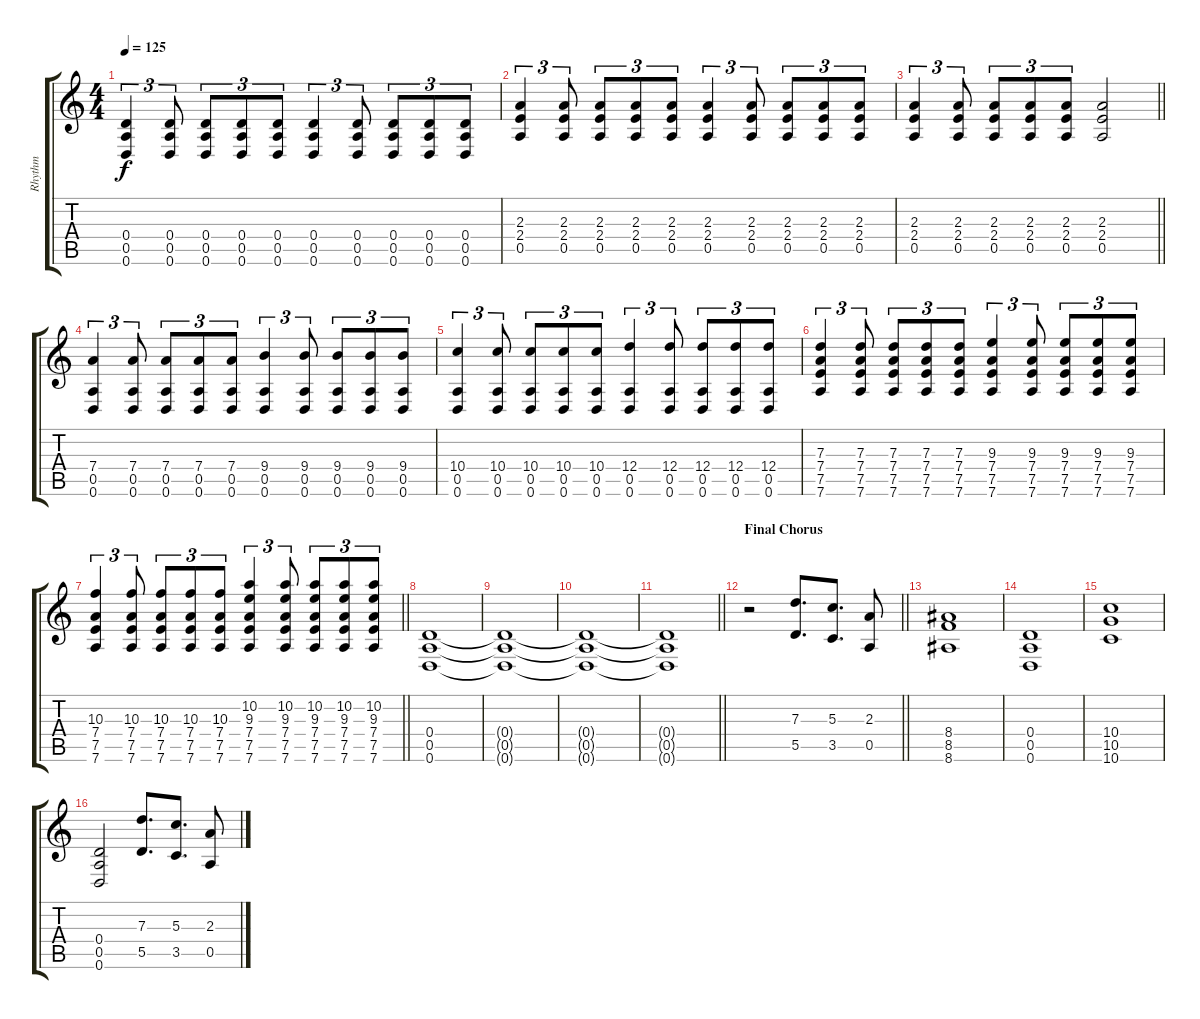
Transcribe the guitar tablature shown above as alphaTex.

\track ("Rhythm" "Rhythm") {instrument distortionguitar}
\staff {score tabs}
\tuning (E4 B3 G3 D3 A2 D2) {hide}
\ts (4 4)
\tempo 125
\clef g2
\ks c
(0.4 0.5 0.6).4{tu (3 2) dy f} (0.4 0.5 0.6).8{tu (3 2)} (0.4 0.5 0.6).8{tu (3 2)} (0.4 0.5 0.6).8{tu (3 2)} (0.4 0.5 0.6).8{tu (3 2)} (0.4 0.5 0.6).4{tu (3 2)} (0.4 0.5 0.6).8{tu (3 2)} (0.4 0.5 0.6).8{tu (3 2)} (0.4 0.5 0.6).8{tu (3 2)} (0.4 0.5 0.6).8{tu (3 2)} |
(2.3 2.4 0.5).4{tu (3 2)} (2.3 2.4 0.5).8{tu (3 2)} (2.3 2.4 0.5).8{tu (3 2)} (2.3 2.4 0.5).8{tu (3 2)} (2.3 2.4 0.5).8{tu (3 2)} (2.3 2.4 0.5).4{tu (3 2)} (2.3 2.4 0.5).8{tu (3 2)} (2.3 2.4 0.5).8{tu (3 2)} (2.3 2.4 0.5).8{tu (3 2)} (2.3 2.4 0.5).8{tu (3 2)} |
\barLineRight lightlight
(2.3 2.4 0.5).4{tu (3 2)} (2.3 2.4 0.5).8{tu (3 2)} (2.3 2.4 0.5).8{tu (3 2)} (2.3 2.4 0.5).8{tu (3 2)} (2.3 2.4 0.5).8{tu (3 2)} (2.3 2.4 0.5).2 |
(7.4 0.5 0.6).4{tu (3 2)} (7.4 0.5 0.6).8{tu (3 2)} (7.4 0.5 0.6).8{tu (3 2)} (7.4 0.5 0.6).8{tu (3 2)} (7.4 0.5 0.6).8{tu (3 2)} (9.4 0.5 0.6).4{tu (3 2)} (9.4 0.5 0.6).8{tu (3 2)} (9.4 0.5 0.6).8{tu (3 2)} (9.4 0.5 0.6).8{tu (3 2)} (9.4 0.5 0.6).8{tu (3 2)} |
(10.4 0.5 0.6).4{tu (3 2)} (10.4 0.5 0.6).8{tu (3 2)} (10.4 0.5 0.6).8{tu (3 2)} (10.4 0.5 0.6).8{tu (3 2)} (10.4 0.5 0.6).8{tu (3 2)} (12.4 0.5 0.6).4{tu (3 2)} (12.4 0.5 0.6).8{tu (3 2)} (12.4 0.5 0.6).8{tu (3 2)} (12.4 0.5 0.6).8{tu (3 2)} (12.4 0.5 0.6).8{tu (3 2)} |
(7.3 7.4 7.5 7.6).4{tu (3 2)} (7.3 7.4 7.5 7.6).8{tu (3 2)} (7.3 7.4 7.5 7.6).8{tu (3 2)} (7.3 7.4 7.5 7.6).8{tu (3 2)} (7.3 7.4 7.5 7.6).8{tu (3 2)} (9.3 7.4 7.5 7.6).4{tu (3 2)} (9.3 7.4 7.5 7.6).8{tu (3 2)} (9.3 7.4 7.5 7.6).8{tu (3 2)} (9.3 7.4 7.5 7.6).8{tu (3 2)} (9.3 7.4 7.5 7.6).8{tu (3 2)} |
\barLineRight lightlight
(10.3 7.4 7.5 7.6).4{tu (3 2)} (10.3 7.4 7.5 7.6).8{tu (3 2)} (10.3 7.4 7.5 7.6).8{tu (3 2)} (10.3 7.4 7.5 7.6).8{tu (3 2)} (10.3 7.4 7.5 7.6).8{tu (3 2)} (10.2 9.3 7.4 7.5 7.6).4{tu (3 2)} (10.2 9.3 7.4 7.5 7.6).8{tu (3 2)} (10.2 9.3 7.4 7.5 7.6).8{tu (3 2)} (10.2 9.3 7.4 7.5 7.6).8{tu (3 2)} (10.2 9.3 7.4 7.5 7.6).8{tu (3 2)} |
(0.4 0.5 0.6).1{volume 0} |
(0.4{t} 0.5{t} 0.6{t}).1 |
(0.4{t} 0.5{t} 0.6{t}).1 |
\barLineRight lightlight
(0.4{t} 0.5{t} 0.6{t}).1 |
\section ("" "Final Chorus")
\barLineRight lightlight
r.2 (7.3 5.5).8{d volume 13} (5.3 3.5).8{d} (2.3 0.5).8 |
(8.4 8.5 8.6).1 |
(0.4 0.5 0.6).1 |
(10.4 10.5 10.6).1 |
(0.4 0.5 0.6).2 (7.3 5.5).8{d} (5.3 3.5).8{d} (2.3 0.5).8
